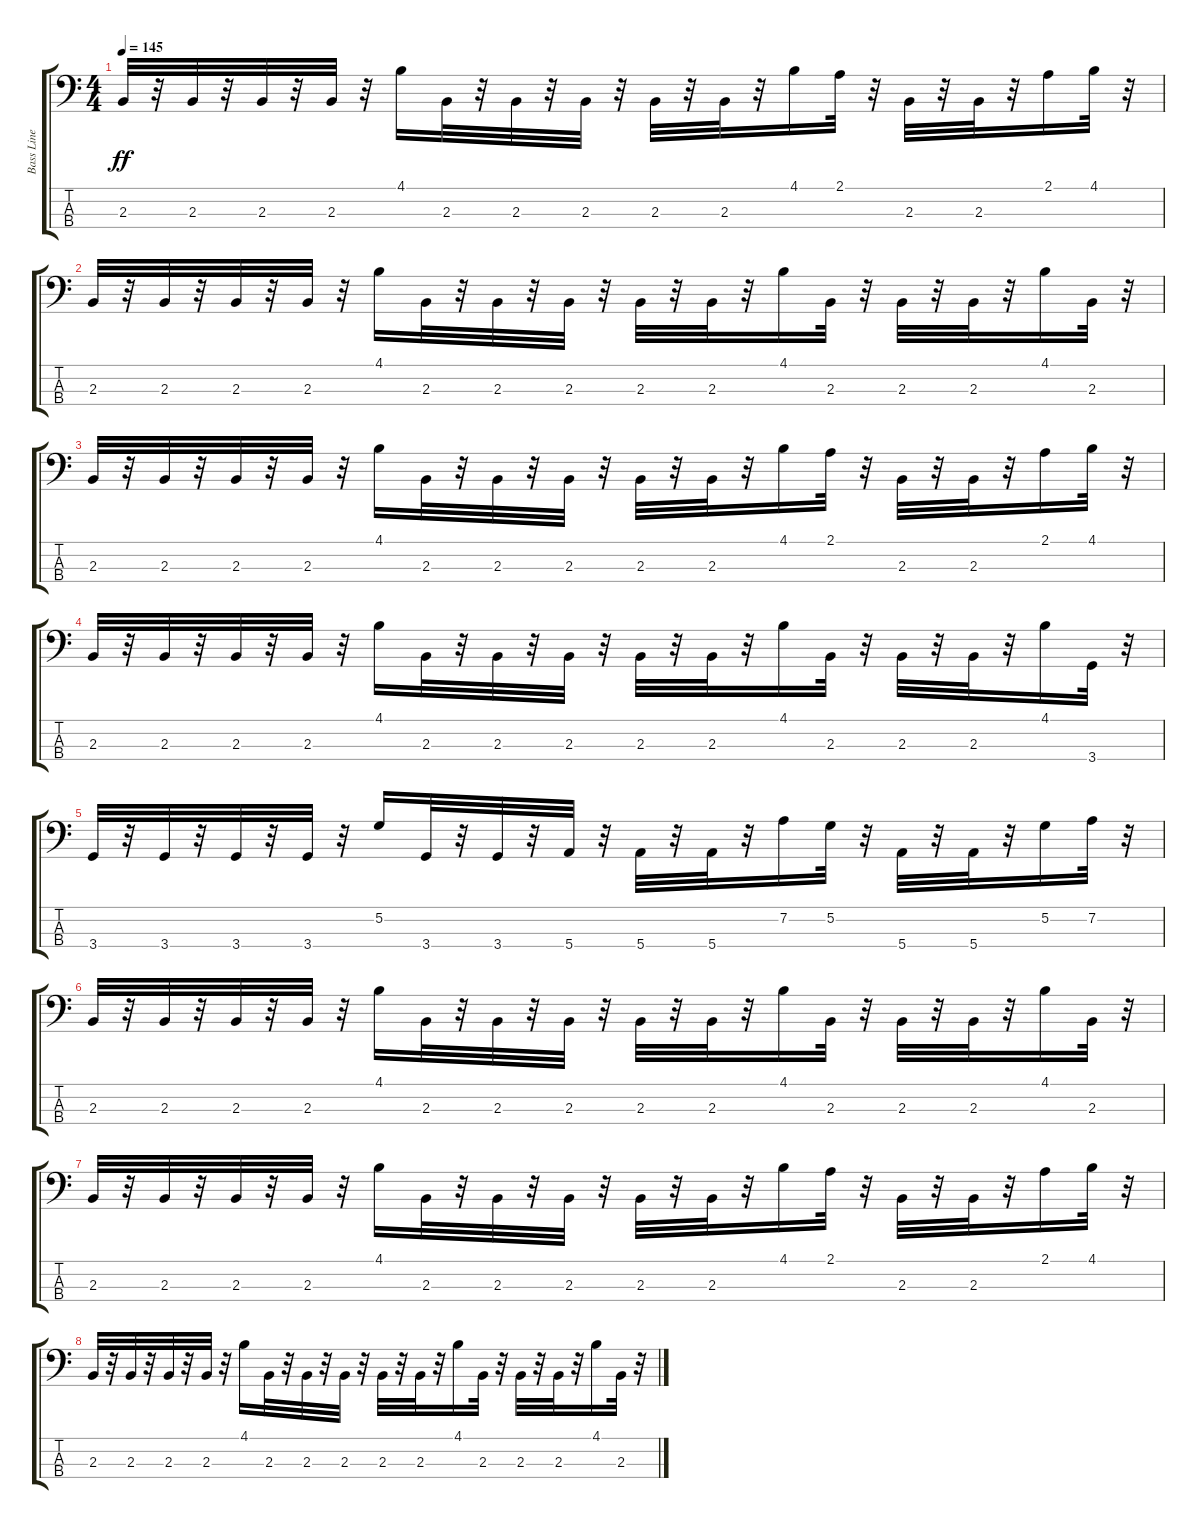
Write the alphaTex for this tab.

\track ("Bass Line" "Bass Line") {instrument electricbasspick}
\staff {score tabs}
\tuning (G2 D2 A1 E1) {hide}
\ts (4 4)
\tempo 145
\clef f4
\ks c
2.3.32{dy ff} r.32 2.3.32 r.32 2.3.32 r.32 2.3.32 r.32 4.1.16 2.3.32 r.32 2.3.32 r.32 2.3.32 r.32 2.3.32 r.32 2.3.32 r.32 4.1.16 2.1.32 r.32 2.3.32 r.32 2.3.32 r.32 2.1.16 4.1.32 r.32 |
2.3.32 r.32 2.3.32 r.32 2.3.32 r.32 2.3.32 r.32 4.1.16 2.3.32 r.32 2.3.32 r.32 2.3.32 r.32 2.3.32 r.32 2.3.32 r.32 4.1.16 2.3.32 r.32 2.3.32 r.32 2.3.32 r.32 4.1.16 2.3.32 r.32 |
2.3.32 r.32 2.3.32 r.32 2.3.32 r.32 2.3.32 r.32 4.1.16 2.3.32 r.32 2.3.32 r.32 2.3.32 r.32 2.3.32 r.32 2.3.32 r.32 4.1.16 2.1.32 r.32 2.3.32 r.32 2.3.32 r.32 2.1.16 4.1.32 r.32 |
2.3.32 r.32 2.3.32 r.32 2.3.32 r.32 2.3.32 r.32 4.1.16 2.3.32 r.32 2.3.32 r.32 2.3.32 r.32 2.3.32 r.32 2.3.32 r.32 4.1.16 2.3.32 r.32 2.3.32 r.32 2.3.32 r.32 4.1.16 3.4.32 r.32 |
3.4.32 r.32 3.4.32 r.32 3.4.32 r.32 3.4.32 r.32 5.2.16 3.4.32 r.32 3.4.32 r.32 5.4.32 r.32 5.4.32 r.32 5.4.32 r.32 7.2.16 5.2.32 r.32 5.4.32 r.32 5.4.32 r.32 5.2.16 7.2.32 r.32 |
2.3.32 r.32 2.3.32 r.32 2.3.32 r.32 2.3.32 r.32 4.1.16 2.3.32 r.32 2.3.32 r.32 2.3.32 r.32 2.3.32 r.32 2.3.32 r.32 4.1.16 2.3.32 r.32 2.3.32 r.32 2.3.32 r.32 4.1.16 2.3.32 r.32 |
2.3.32 r.32 2.3.32 r.32 2.3.32 r.32 2.3.32 r.32 4.1.16 2.3.32 r.32 2.3.32 r.32 2.3.32 r.32 2.3.32 r.32 2.3.32 r.32 4.1.16 2.1.32 r.32 2.3.32 r.32 2.3.32 r.32 2.1.16 4.1.32 r.32 |
2.3.32 r.32 2.3.32 r.32 2.3.32 r.32 2.3.32 r.32 4.1.16 2.3.32 r.32 2.3.32 r.32 2.3.32 r.32 2.3.32 r.32 2.3.32 r.32 4.1.16 2.3.32 r.32 2.3.32 r.32 2.3.32 r.32 4.1.16 2.3.32 r.32
